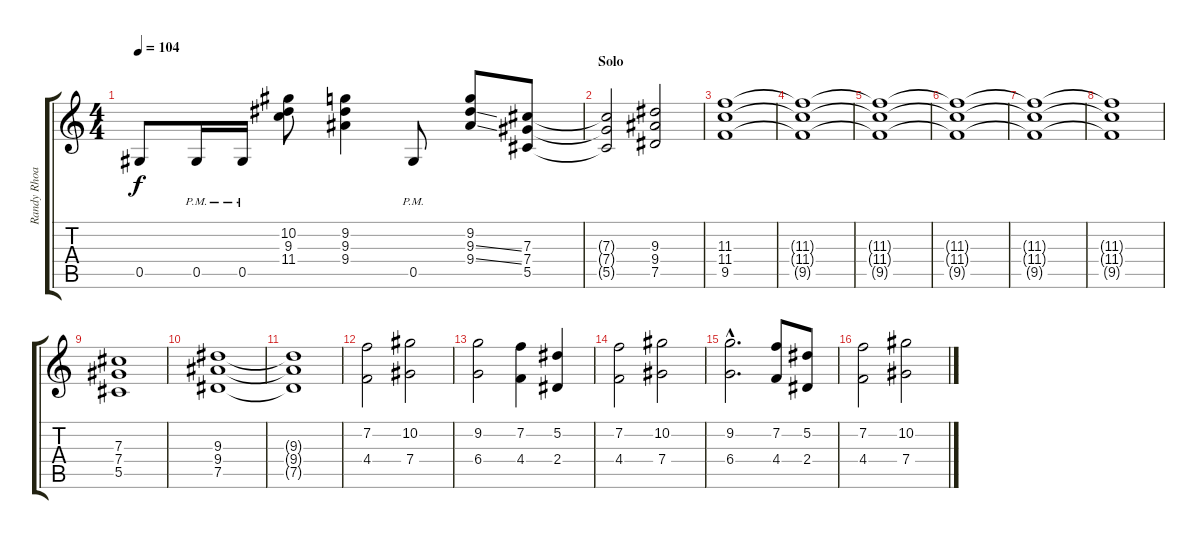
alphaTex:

\track ("Randy Rhoads (Secondary)" "Randy Rhoa") {instrument overdrivenguitar}
\staff {score tabs}
\tuning (Eb4 Bb3 Gb3 Db3 Ab2 Eb2) {hide}
\ts (4 4)
\tempo 104
\clef g2
\ks c
0.5.8{dy f} 0.5{pm}.16 0.5{pm}.16 (10.2 9.3 11.4).8 (9.2 9.3 9.4).4 0.5{pm}.8 (9.2 9.3{ss} 9.4{ss}).8 (7.3 7.4 5.5).8 |
\section ("" "Solo")
(7.3{t} 7.4{t} 5.5{t}).2 (9.3 9.4 7.5).2 |
(11.3 11.4 9.5).1 |
(11.3{t} 11.4{t} 9.5{t}).1 |
(11.3{t} 11.4{t} 9.5{t}).1 |
(11.3{t} 11.4{t} 9.5{t}).1 |
(11.3{t} 11.4{t} 9.5{t}).1 |
(11.3{t} 11.4{t} 9.5{t}).1 |
(7.3 7.4 5.5).1 |
(9.3 9.4 7.5).1 |
(9.3{t} 9.4{t} 7.5{t}).1 |
(7.2 4.4).2 (10.2 7.4).2 |
(9.2 6.4).2 (7.2 4.4).4 (5.2 2.4).4 |
(7.2 4.4).2 (10.2 7.4).2 |
(9.2{hac} 6.4{hac}).2{d} (7.2 4.4).8 (5.2 2.4).8 |
(7.2 4.4).2 (10.2 7.4).2
